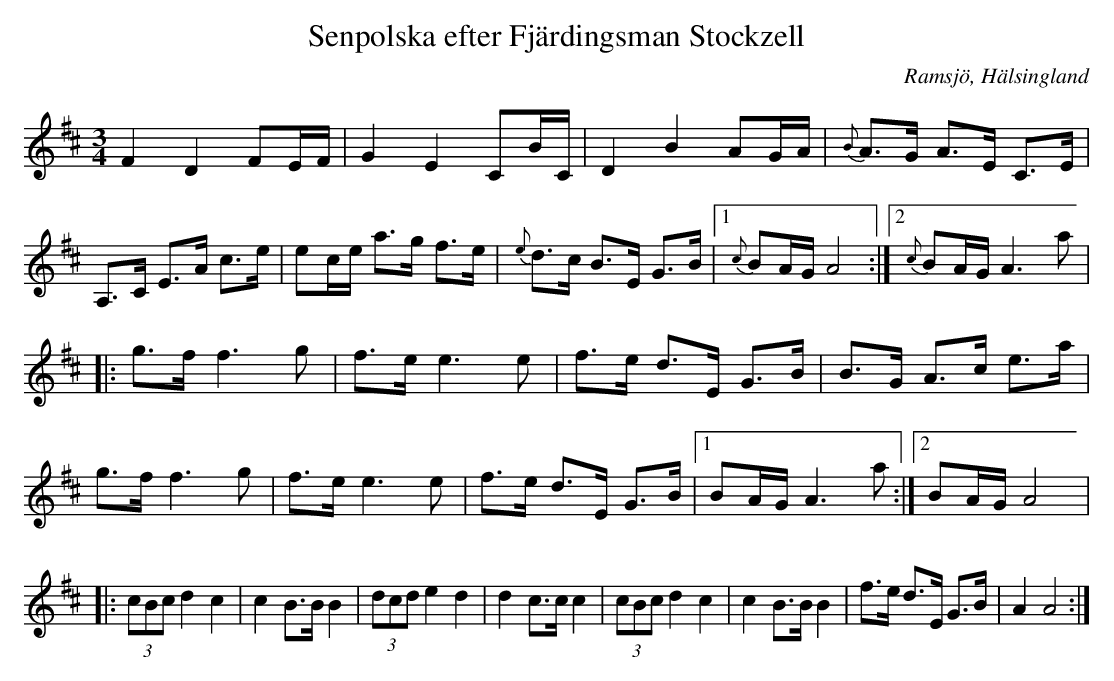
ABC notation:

X:1
T: Senpolska efter Fjärdingsman Stockzell
O: Ramsjö, Hälsingland
M:3/4
L:1/8
K:D
F2 D2 FE/F/|G2 E2 CB/C/|D2 B2 AG/A/|{B}A>G A>E C>E|A,>C E>A c>e|ec/e/ a>g f>e| {e}d>c B>E G>B |1 {c}BA/G/ A4:|2{c}BA/G/ A2>a2|
|:g>f f2>g2|f>e e2>e2|f>e d>E G>B|B>G A>c e>a|g>f f2>g2|f>e e2>e2|f>e d>E G>B|1 BA/G/ A2>a2:|2 BA/G/ A4|
|:(3cBc d2 c2|c2 B>B B2|(3dcd e2 d2|d2 c>c c2|(3cBc d2 c2|c2 B>B B2|f>e d>E G>B|A2 A4:|
